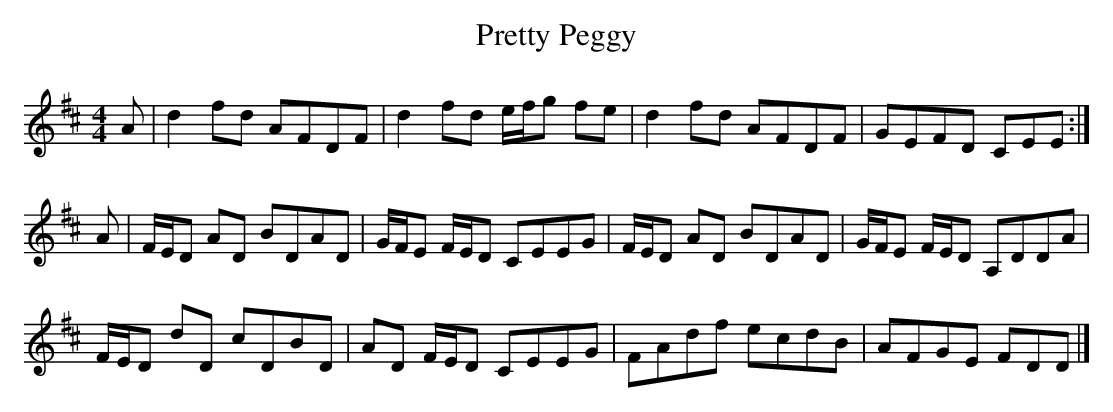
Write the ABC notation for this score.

X:1
T:Pretty Peggy
L:1/8
M:4/4
K:D
A | d2    fd AFDF | d2    fd    e/f/g fe | d2    fd AFDF | GEFD        CEE  :|
A | F/E/D AD BDAD | G/F/E F/E/D CEEG     | F/E/D AD BDAD | G/F/E F/E/D A,DDA |
    F/E/D dD cDBD | AD    F/E/D CEEG     | FAdf     ecdB | AFGE        FDD  |]
